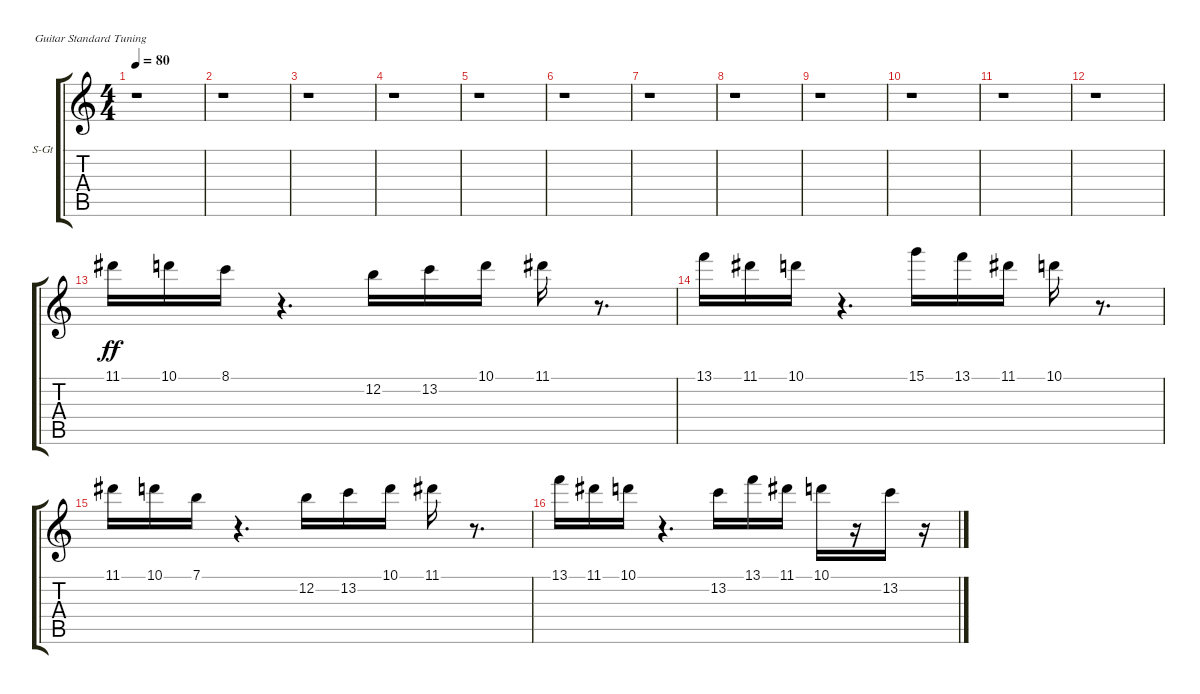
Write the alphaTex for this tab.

\bracketExtendMode groupsimilarinstruments
\firstSystemTrackNameOrientation horizontal
\otherSystemsTrackNameOrientation horizontal
\track ("Violons sopranos 1" "S-Gt") {instrument stringensemble1}
\staff {score tabs}
\tuning (E4 B3 G3 D3 A2 E2)
\displaytranspose 12
\ts (4 4)
\tempo 80
\clef g2
\ks c
r.1{dy ff} |
r.1 |
r.1 |
r.1 |
r.1 |
r.1 |
r.1 |
r.1 |
r.1 |
r.1 |
r.1 |
r.1 |
11.1.16 10.1.16 8.1.16 r.4{d} 12.2.16 13.2.16 10.1.16 11.1.16 r.8{d} |
13.1.16 11.1.16 10.1.16 r.4{d} 15.1.16 13.1.16 11.1.16 10.1.16 r.8{d} |
11.1.16 10.1.16 7.1.16 r.4{d} 12.2.16 13.2.16 10.1.16 11.1.16 r.8{d} |
13.1.16 11.1.16 10.1.16 r.4{d} 13.2.16 13.1.16 11.1.16 10.1.16 r.16 13.2.16 r.16
